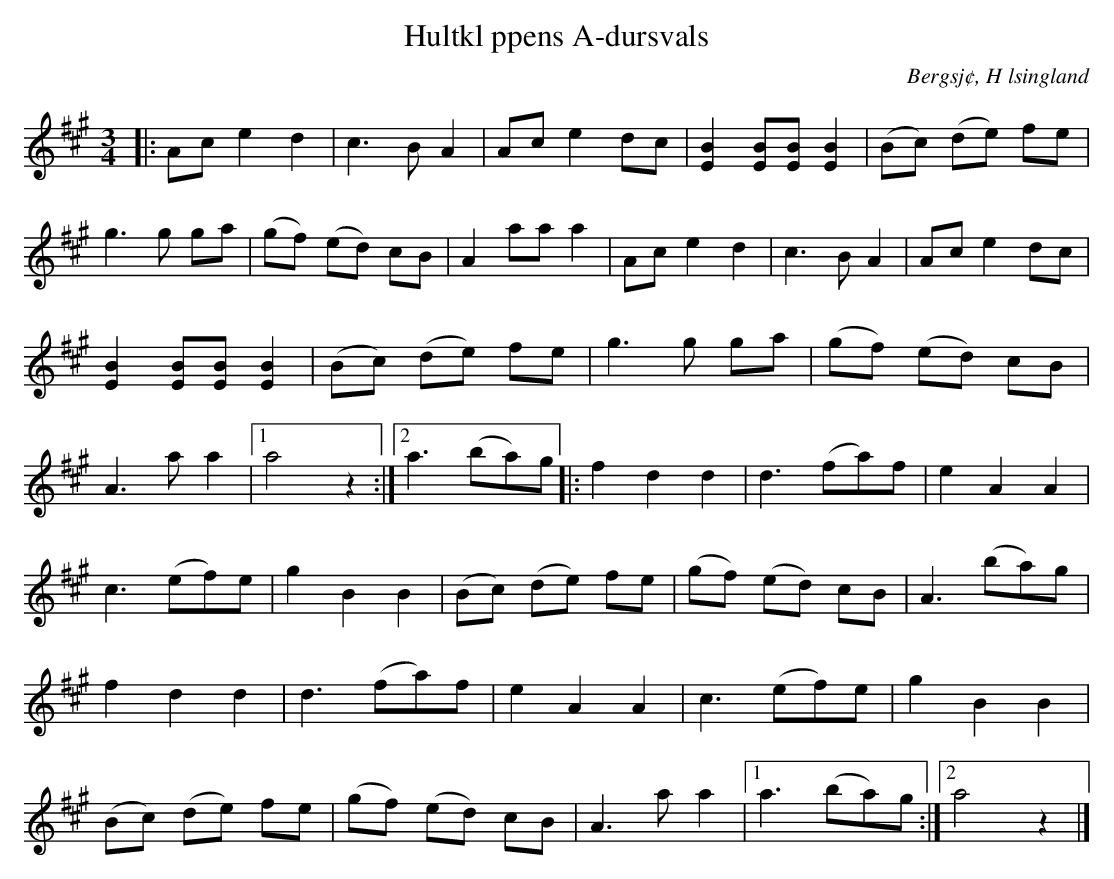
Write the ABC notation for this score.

X:1
T:Hultkl ppens A-dursvals
O:Bergsj¢, H lsingland
M:3/4
L:1/4
K:A
|: A/c/ e d | c>B A | A/c/ e d/c/ | [EB] [E/B/][E/B/] [EB] | (B/c/) (d/e/) f/e/ |
g>g g/a/ | (g/f/) (e/d/) c/B/ | A a/a/ a | A/c/ e d | c>B A | A/c/ e d/c/ |
[EB] [E/B/][E/B/] [EB] | (B/c/) (d/e/) f/e/ | g>g g/a/ | (g/f/) (e/d/) c/B/ |
A>a a |1 a2 z :|2 a3/2 (b/a/)g/ |: f d d | d3/2 (f/a/)f/ | e A A |
c3/2 (e/f/)e/ | g B B | (B/c/) (d/e/) f/e/ | (g/f/) (e/d/) c/B/ | A3/2 (b/a/)g/ |
f d d | d3/2 (f/a/)f/ | e A A | c3/2 (e/f/)e/ | g B B |
(B/c/) (d/e/) f/e/ | (g/f/) (e/d/) c/B/ | A>a a|1 a3/2 (b/a/)g/ :|2 a2 z |]
